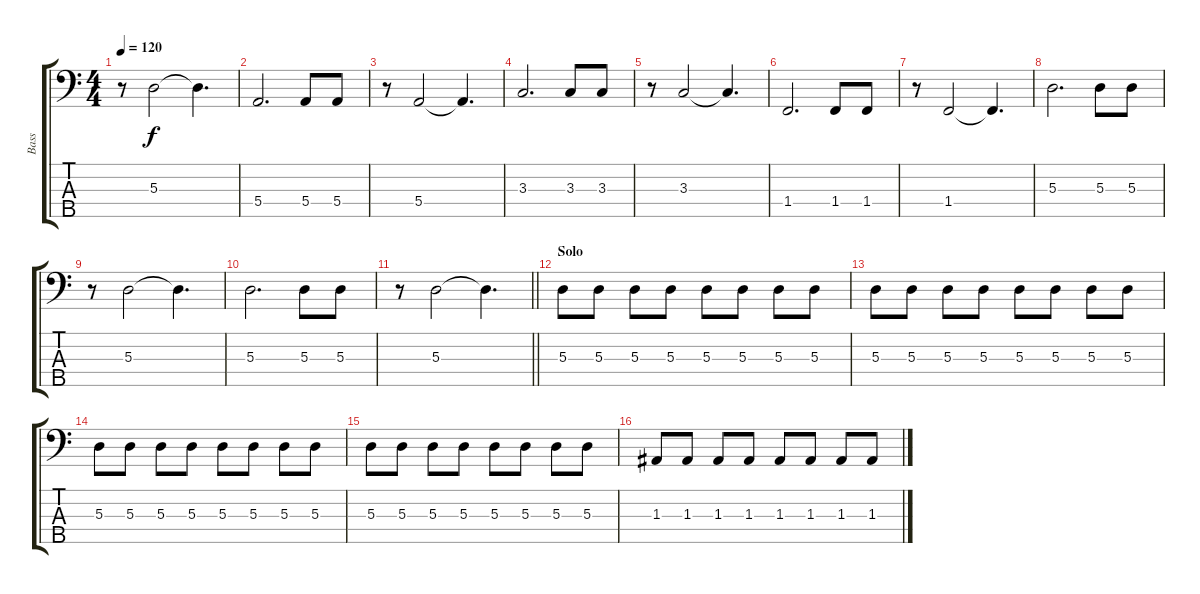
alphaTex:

\track ("Bass" "Bass") {instrument electricbassfinger}
\staff {score tabs}
\tuning (G2 D2 A1 E1 B0) {hide}
\ts (4 4)
\tempo 120
\clef f4
\ks c
r.8{dy f} 5.3.2 5.3{t}.4{d} |
5.4.2{d} 5.4.8 5.4.8 |
r.8 5.4.2 5.4{t}.4{d} |
3.3.2{d} 3.3.8 3.3.8 |
r.8 3.3.2 3.3{t}.4{d} |
1.4.2{d} 1.4.8 1.4.8 |
r.8 1.4.2 1.4{t}.4{d} |
5.3.2{d} 5.3.8 5.3.8 |
r.8 5.3.2 5.3{t}.4{d} |
5.3.2{d} 5.3.8 5.3.8 |
\barLineRight lightlight
r.8 5.3.2 5.3{t}.4{d} |
\section ("" "Solo")
5.3.8 5.3.8 5.3.8 5.3.8 5.3.8 5.3.8 5.3.8 5.3.8 |
5.3.8 5.3.8 5.3.8 5.3.8 5.3.8 5.3.8 5.3.8 5.3.8 |
5.3.8 5.3.8 5.3.8 5.3.8 5.3.8 5.3.8 5.3.8 5.3.8 |
5.3.8 5.3.8 5.3.8 5.3.8 5.3.8 5.3.8 5.3.8 5.3.8 |
1.3.8 1.3.8 1.3.8 1.3.8 1.3.8 1.3.8 1.3.8 1.3.8
